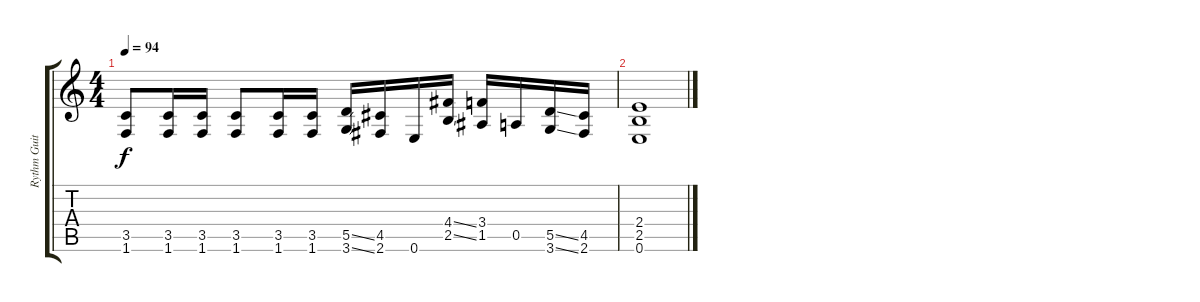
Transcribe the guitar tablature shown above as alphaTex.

\track ("Rythm Guitar" "Rythm Guit") {instrument electricguitarclean}
\staff {score tabs}
\tuning (E4 B3 G3 D3 A2 E2) {hide}
\ts (4 4)
\tempo 94
\clef g2
\ks c
(3.5 1.6).8{dy f} (3.5 1.6).16 (3.5 1.6).16 (3.5 1.6).8 (3.5 1.6).16 (3.5 1.6).16 (5.5{ss} 3.6{ss}).16 (4.5 2.6).16 0.6.16 (4.4{ss} 2.5{ss}).16 (3.4 1.5).16 0.5.16 (5.5{ss} 3.6{ss}).16 (4.5 2.6).16 |
(2.4 2.5 0.6).1
